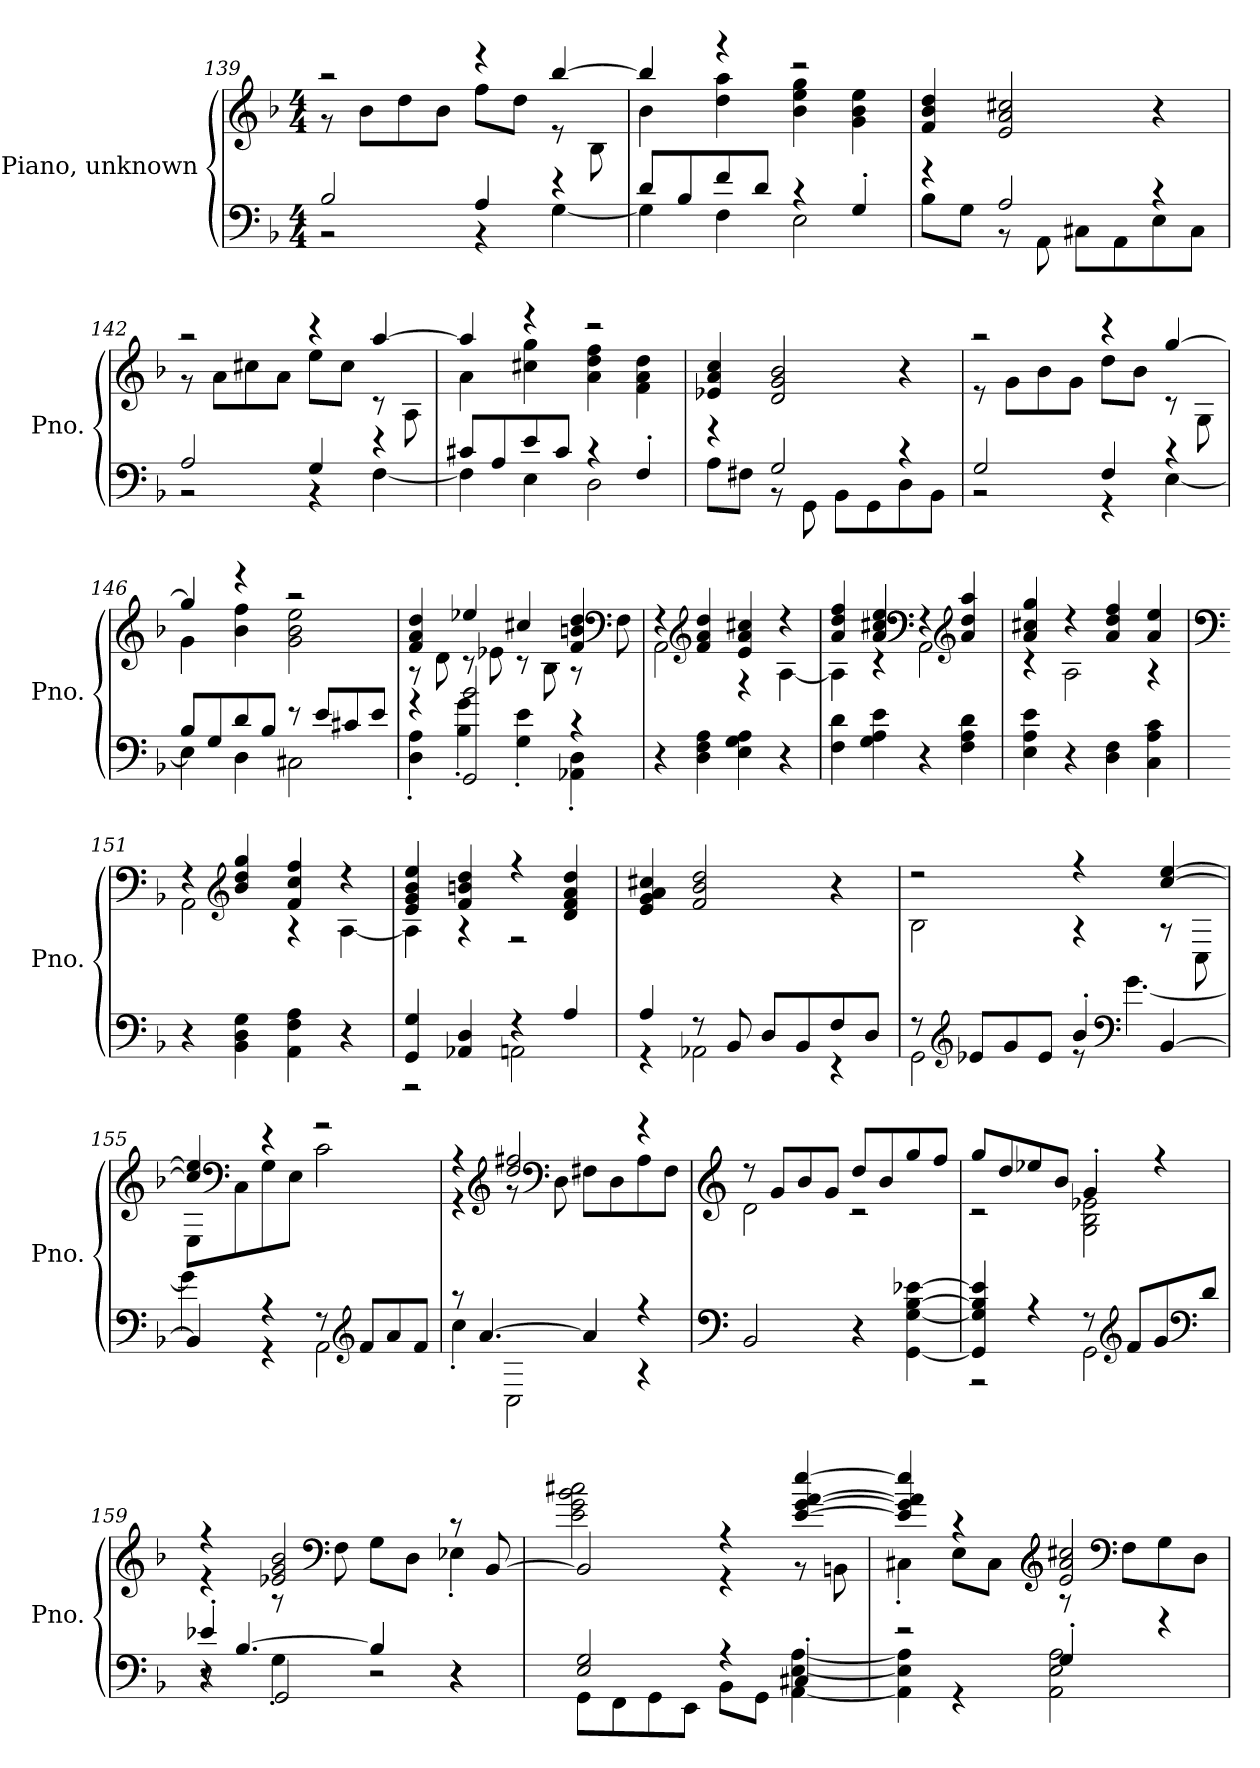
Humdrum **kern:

**kern	**kern
*part1	*part1
*staff2	*staff1
*I"Piano, unknown	*
*I'Pno.	*
*clefF4	*clefG2
*k[b-]	*k[b-]
*M4/4	*M4/4
=139	=139
*^	*^
2B-/	2r	2r	8r
.	.	.	8b-\L
.	.	.	8dd\
.	.	.	8b-\J
4A/	4r	4r	8ff\L
.	.	.	8dd\J
4r	[4G\	[4bb-/	8r
.	.	.	8B-\
!!LO:LB:g=z	!!
=140	=140	=140	=140
8d/L	4G\]	4bb-/]	4b-\
8B-/	.	.	.
8f/	4F\	4r	4dd\ 4aa\
8d/J	.	.	.
4r	2E\	2r	4b-\ 4ee\ 4gg\
4G'/	.	.	4g\ 4b-\ 4ee\
*	*	*v	*v
=141	=141	=141
4r	8B-\L	4f/ 4b-/ 4dd/
.	8G\J	.
2A/	8r	2e/ 2a/ 2cc#X/
.	8AA\	.
.	8C#X\L	.
.	8AA\	.
4r	8E\	4r
.	8C#\J	.
=142	=142	=142
*	*	*^
2A/	2r	2r	8r
.	.	.	8a\L
.	.	.	8cc#X\
.	.	.	8a\J
4G/	4r	4r	8ee\L
.	.	.	8cc#\J
4r	[4F\	[4aa/	8r
.	.	.	8A\
=143	=143	=143	=143
8c#X/L	4F\]	4aa/]	4a\
8A/	.	.	.
8e/	4E\	4r	4cc#X\ 4gg\
8c#/J	.	.	.
4r	2D\	2r	4a\ 4dd\ 4ff\
4F'/	.	.	4f\ 4a\ 4dd\
*	*	*v	*v
=144	=144	=144
4r	8A\L	4e-X/ 4a/ 4cc/
.	8F#X\J	.
2G/	8r	2d/ 2g/ 2b-/
.	8GG\	.
.	8BB-\L	.
.	8GG\	.
4r	8D\	4r
.	8BB-\J	.
!!LO:PB:g=z
=145	=145	=145
*	*	*^
2G/	2r	2r	8r
.	.	.	8g\L
.	.	.	8b-\
.	.	.	8g\J
4F/	4r	4r	8dd\L
.	.	.	8b-\J
4r	[4E\	[4gg/	8r
.	.	.	8G\
=146	=146	=146	=146
8B-/L	4E\]	4gg/]	4g\
8G/	.	.	.
8d/	4D\	4r	4b-\ 4ff\
8B-/J	.	.	.
8r	2C#X\	2r	2g\ 2b-\ 2ee\
8e/L	.	.	.
8c#X/	.	.	.
8e/J	.	.	.
=147	=147	=147	=147
4r	4D\' 4A\'	4f/ 4a/ 4dd/	8r
.	.	.	8d\
2GG/ 2b-/	4B-\' 4g\'	4ee-X/	8r
.	.	.	8e-X\
.	4G\' 4e\'	4cc#X/	8r
.	.	.	8B-\
4r	4AA-X\' 4D\'	4f/ 4bn/ 4dd/	8r
*	*	*clefF4	*
.	.	.	8F\
*v	*v	*	*
=148	=148	=148
4r	4r	2AA\
*	*clefG2	*
4D\ 4F\ 4A\	4f/ 4a/ 4dd/	.
4E\ 4G\ 4A\	4e/ 4a/ 4cc#X/	4r
4r	4r	[4A\
!!LO:LB:g=z	!!
=149	=149	=149
4F\ 4d\	4a/ 4dd/ 4ff/	4A\]
4G\ 4A\ 4e\	4a/ 4cc#X/ 4ee/	4r
*	*clefF4	*
4r	4r	2AA\
*	*clefG2	*
4F\ 4A\ 4d\	4a/ 4dd/ 4aa/	.
=150	=150	=150
4E\ 4A\ 4e\	4a/ 4cc#X/ 4gg/	4r
4r	4r	2A\
4D\ 4F\	4a/ 4dd/ 4ff/	.
4C\ 4A\ 4c\	4a/ 4ee/	4r
=151	=151	=151
*	*clefF4	*
4r	4r	2AA\
*	*clefG2	*
4BB-\ 4D\ 4G\	4b-/ 4dd/ 4gg/	.
4AA\ 4F\ 4A\	4f/ 4cc/ 4ff/	4r
4r	4r	[4A\
=152	=152	=152
*^	*	*
4GG/ 4G/	2r	4e/ 4g/ 4b-/ 4ee/	4A\]
4AA-X/ 4D/	.	4f/ 4bn/ 4dd/	4r
4r	2AAn\	4r	2r
4A/	.	4d/ 4f/ 4a/ 4dd/	.
*	*	*v	*v
=153	=153	=153
4A/	4r	4e/ 4g/ 4a/ 4cc#X/
8r	2AA-X\	2f/ 2b-/ 2dd/
8BB-/	.	.
8D/L	.	.
8BB-/	.	.
8F/	4r	4r
8D/J	.	.
!!LO:LB:g=z
=154	=154	=154
*	*	*^
8r	2GG\	2r	2B-\
*clefG2	*	*	*
8e-X/L	.	.	.
8g/	.	.	.
8e-/J	.	.	.
4b-'/	8r	4r	4r
*clefF4	*	*	*
.	[4.g\	.	.
[4BB-/	.	[4cc/ [4ee/	8r
.	.	.	8C\
=155	=155	=155	=155
4BB-/]	4g\]	4cc/] 4ee/]	8E\L
*	*	*clefF4	*
.	.	.	8C\
4r	4r	4r	8G\
.	.	.	8E\J
8r	2AA\	2r	2c\
*clefG2	*	*	*
8f/L	.	.	.
8a/	.	.	.
8f/J	.	.	.
=156	=156	=156	=156
8r	4cc'\	4r	4r
[4.a/	.	.	.
*	*	*clefG2	*
.	2C\	2dd/ 2ff#X/	8r
*	*	*clefF4	*
.	.	.	8D\
4a/]	.	.	8F#X\L
.	.	.	8D\
4r	4r	4r	8A\
.	.	.	8F#\J
*v	*v	*	*
!!LO:LB:g=z	!!
=157	=157	=157
*clefF4	*clefG2	*
2BB-/	8r	2d\
.	8g/L	.
.	8b-/	.
.	8g/J	.
4r	8dd/L	2r
.	8b-/	.
[4GG\ [4G\ [4B-\ [4e-X\	8gg/	.
.	8ff/J	.
=158	=158	=158
*^	*	*
4GG/] 4G/] 4B-/] 4e-/]	2r	8gg/L	2r
.	.	8dd/	.
4r	.	8ee-X/	.
.	.	8b-/J	.
8r	2GG\	4g'/	2G\ 2B-\ 2e-X\
*clefG2	*	*	*
8f/L	.	.	.
8g/	.	4r	.
*clefF4	*	*	*
8d/J	.	.	.
=159	=159	=159	=159
*	*^	*	*
8r	4r	4e-X'/	4r	4r
[4.B-/	.	.	.	.
.	4G'\	2GG/	2e-X/ 2g/ 2b-/	8r
*	*	*	*clefF4	*
.	.	.	.	8F\
4B-/]	2r	.	.	8G\L
.	.	.	.	8D\J
4r	.	4r	8r	4E-X'\
.	.	.	[8BB-/	.
*	*v	*v	*	*
!!LO:LB:g=z	!!
=160	=160	=160	=160
2E/ 2G/	8GG\L	2BB-/]	2e\ 2g\ 2b-\ 2cc#X\
.	8FF\	.	.
.	8GG\	.	.
.	8EE\J	.	.
4r	8BB-\L	4r	4r
.	8GG\J	.	.
4C#X'/	[4AA\ [4E\ [4A\	[4e/ [4g/ [4a/ [4ee/	8r
.	.	.	8BBn\
=161	=161	=161	=161
2r	4AA\] 4E\] 4A\]	4e/] 4g/] 4a/] 4ee/]	4C#X'\
.	4r	4r	8E\L
.	.	.	8C#\J
*	*	*clefG2	*
4G'/	2AA\ 2E\ 2A\	2e/ 2a/ 2cc#X/	8r
*	*	*clefF4	*
.	.	.	8F\L
4r	.	.	8G\
.	.	.	8D\J
*v	*v	*	*
*	*v	*v
=	=
*-	*-
